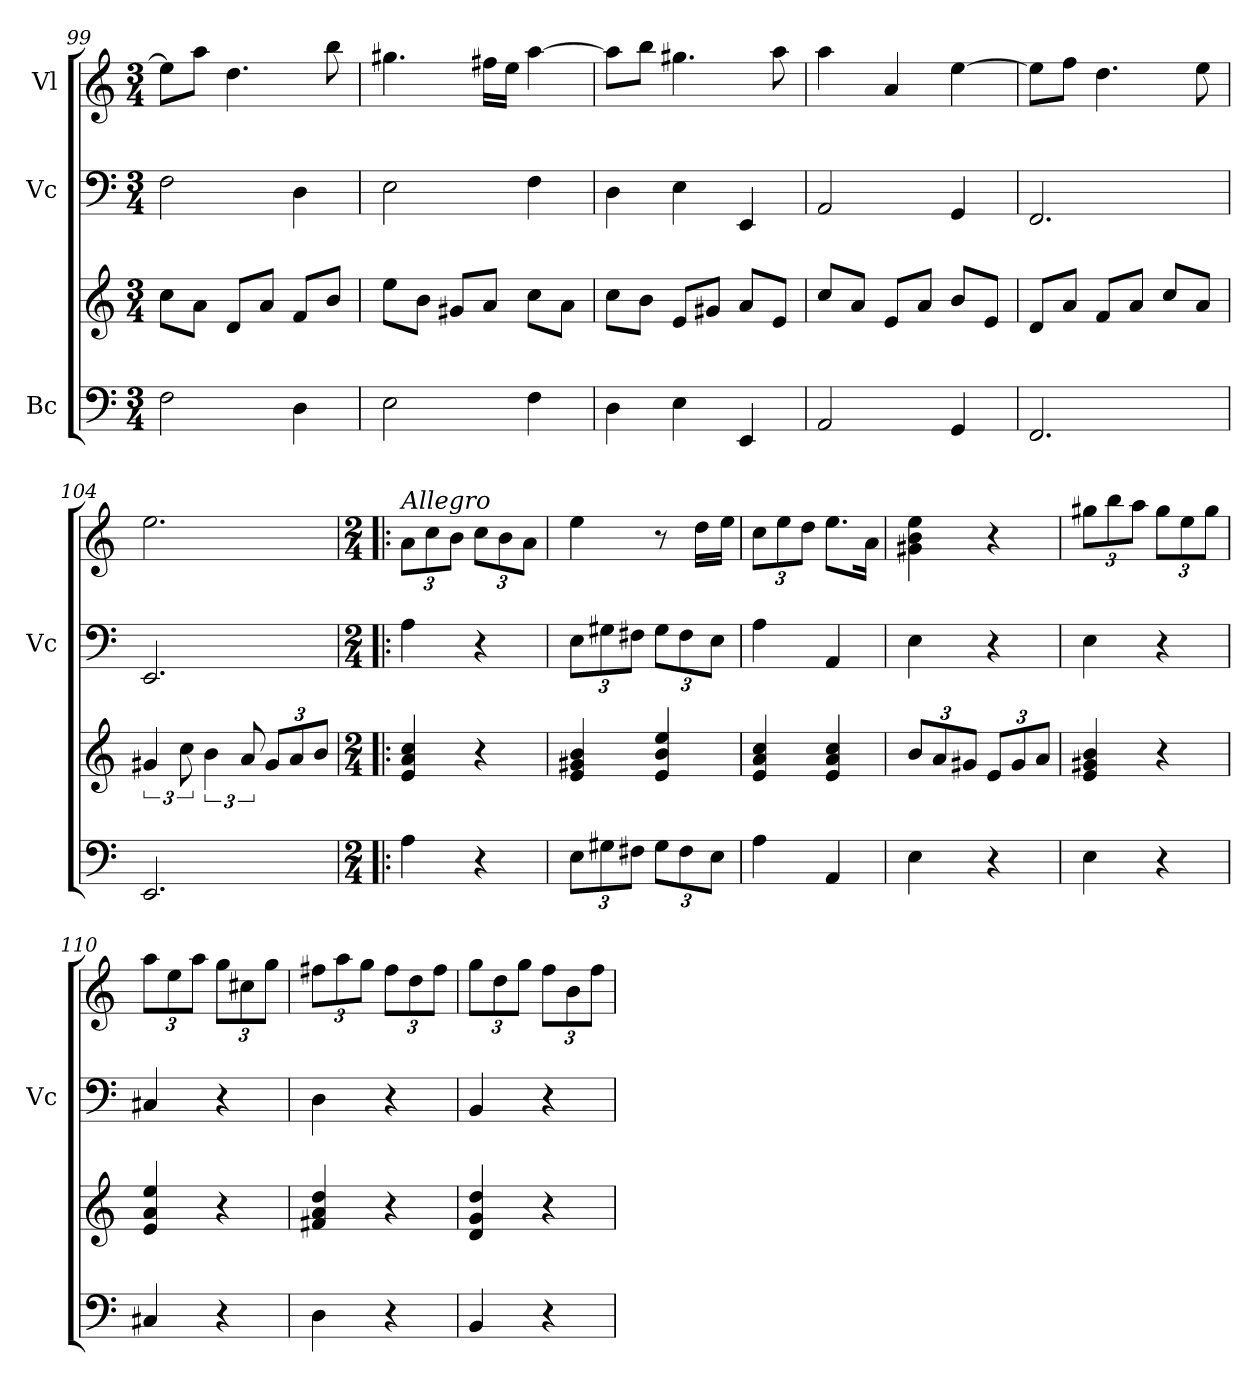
**kern	**kern	**kern	**kern
*part3	*part3	*part2	*part1
*staff4	*staff3	*staff2	*staff1
*I"Bc	*	*I"Vc	*I"Vl
*	*	*I'Vc	*
*clefF4	*clefG2	*clefF4	*clefG2
*k[]	*k[]	*k[]	*k[]
*M3/4	*M3/4	*M3/4	*M3/4
=99	=99	=99	=99
2F\	8cc\L	2F\	8ee\L]
.	8a\J	.	8aa\J
.	8d/L	.	4.dd\
.	8a/J	.	.
4D\	8f/L	4D\	.
.	8b/J	.	8bb\
=100	=100	=100	=100
2E\	8ee\L	2E\	4.gg#X\
.	8b\J	.	.
.	8g#X/L	.	.
.	8a/J	.	16ff#X\LL
.	.	.	16ee\JJ
4F\	8cc\L	4F\	[4aa\
.	8a\J	.	.
=101	=101	=101	=101
4D\	8cc\L	4D\	8aa\L]
.	8b\J	.	8bb\J
4E\	8e/L	4E\	4.gg#X\
.	8g#X/J	.	.
4EE/	8a/L	4EE/	.
.	8e/J	.	8aa\
=102	=102	=102	=102
2AA/	8cc/L	2AA/	4aa\
.	8a/J	.	.
.	8e/L	.	4a/
.	8a/J	.	.
4GG/	8b/L	4GG/	[4ee\
.	8e/J	.	.
=103	=103	=103	=103
2.FF/	8d/L	2.FF/	8ee\L]
.	8a/J	.	8ff\J
.	8f/L	.	4.dd\
.	8a/J	.	.
.	8cc/L	.	.
.	8a/J	.	8ee\
=104	=104	=104	=104
*	*	*	*MM110
2.EE/	6g#X/	2.EE/	2.ee\
.	12cc\	.	.
.	6b\	.	.
.	12a/	.	.
*	*Xbrackettup	*	*
.	12g#/L	.	.
.	12a/	.	.
.	12b/J	.	.
!!LO:LB:g=z
=105!|:	=105!|:	=105!|:	=105!|:
*M2/4	*M2/4	*M2/4	*M2/4
*	*	*	*Xbrackettup
!	!	!	!LO:TX:a:i:t=Allegro
4A\	4e/ 4a/ 4cc/	4A\	12a\L
.	.	.	12cc\
.	.	.	12b\J
4r	4r	4r	12cc\L
.	.	.	12b\
.	.	.	12a\J
=106	=106	=106	=106
*Xbrackettup	*	*Xbrackettup	*
12E\L	4e/ 4g#X/ 4b/	12E\L	4ee\
12G#X\	.	12G#X\	.
12F#X\J	.	12F#X\J	.
12G#\L	4e/ 4b/ 4ee/	12G#\L	8r
12F#\	.	12F#\	.
.	.	.	16dd\LL
12E\J	.	12E\J	.
.	.	.	16ee\JJ
=107	=107	=107	=107
4A\	4e/ 4a/ 4cc/	4A\	12cc\L
.	.	.	12ee\
.	.	.	12dd\J
4AA/	4e/ 4a/ 4cc/	4AA/	8.ee\L
.	.	.	16a\Jk
=108	=108	=108	=108
4E\	12b/L	4E\	4g#X\ 4b\ 4ee\
.	12a/	.	.
.	12g#X/J	.	.
4r	12e/L	4r	4r
.	12g#/	.	.
.	12a/J	.	.
=109	=109	=109	=109
4E\	4e/ 4g#X/ 4b/	4E\	12gg#X\L
.	.	.	12bb\
.	.	.	12aa\J
4r	4r	4r	12gg#\L
.	.	.	12ee\
.	.	.	12gg#\J
=110	=110	=110	=110
4C#X/	4e/ 4a/ 4ee/	4C#X/	12aa\L
.	.	.	12ee\
.	.	.	12aa\J
4r	4r	4r	12gg\L
.	.	.	12cc#X\
.	.	.	12gg\J
=111	=111	=111	=111
4D\	4f#X/ 4a/ 4dd/	4D\	12ff#X\L
.	.	.	12aa\
.	.	.	12gg\J
4r	4r	4r	12ff#\L
.	.	.	12dd\
.	.	.	12ff#\J
=112	=112	=112	=112
4BB/	4d/ 4g/ 4dd/	4BB/	12gg\L
.	.	.	12dd\
.	.	.	12gg\J
4r	4r	4r	12ff\L
.	.	.	12b\
.	.	.	12ff\J
=	=	=	=
*-	*-	*-	*-
